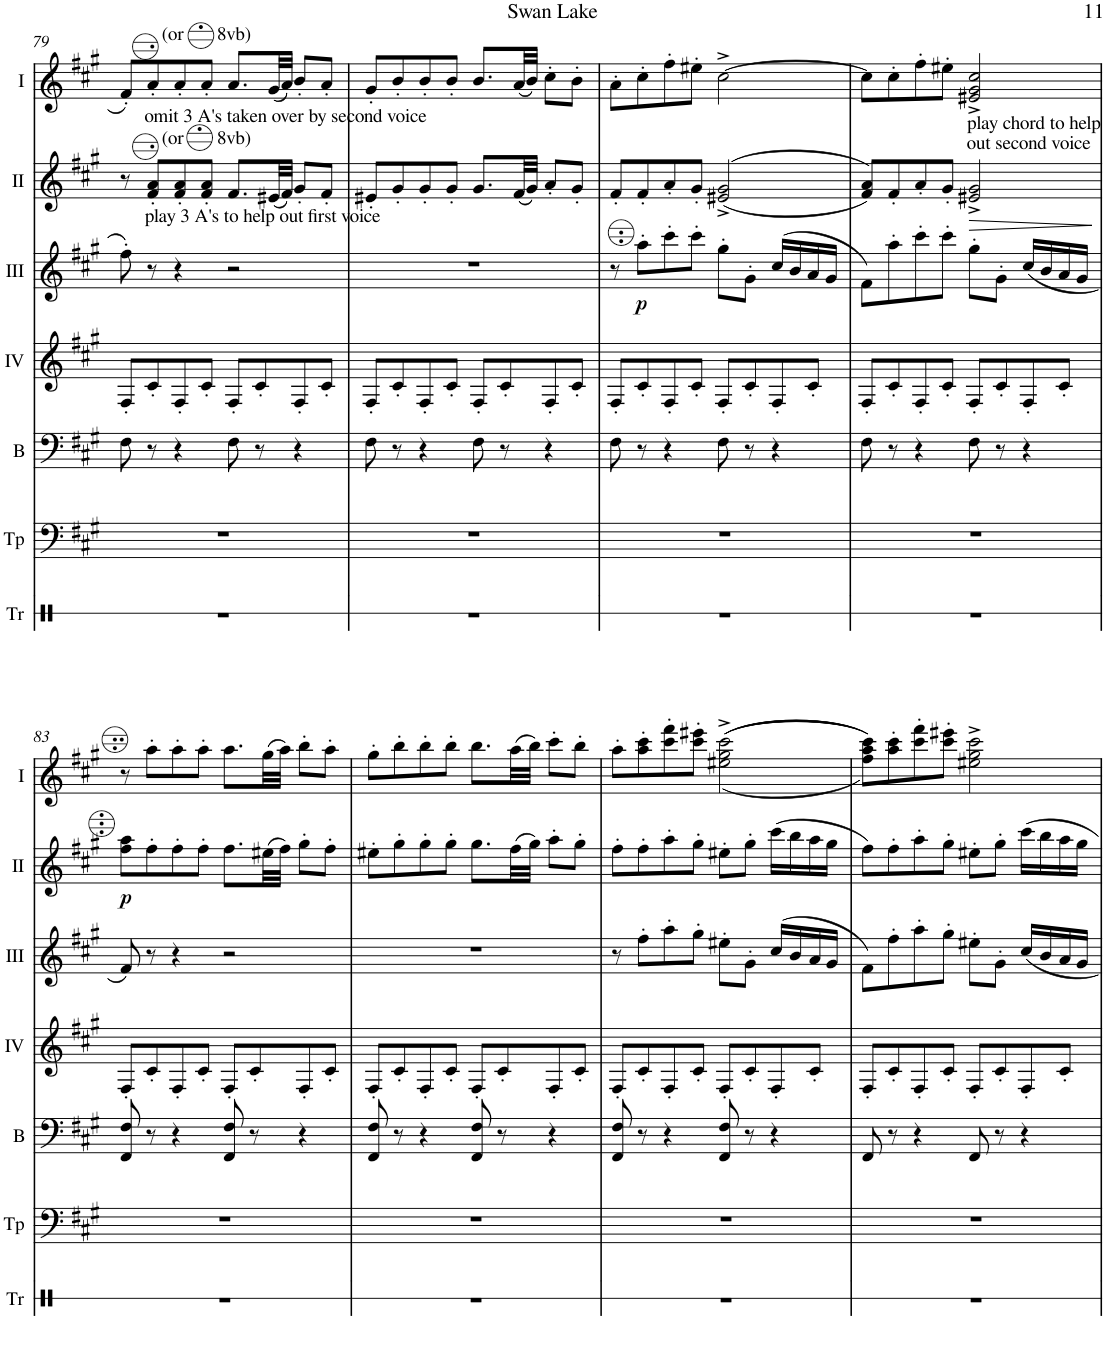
**kern	**kern	**kern	**kern	**kern	**dynam	**kern	**dynam	**kern
*part7	*part6	*part5	*part4	*part3	*part3	*part2	*part2	*part1
*staff7	*staff6	*staff5	*staff4	*staff3	*staff3	*staff2	*staff2	*staff1
*I"Triangle	*I"Timp.	*I"Bass	*I"Acc. 4	*I"Acc. 3	*	*I"Acc. 2	*	*I"Acc. 1
*I'Tr	*I'Tp	*I'B	*	*	*	*	*	*
!!LO:PB:g=z
*clefX	*clefF4	*clefF4	*clefG2	*clefG2	*	*clefG2	*	*clefG2
*	*	*Trd7c12	*Trd7c12	*Trd7c12	*	*	*	*
*k[]	*k[f#c#g#]	*k[f#c#g#]	*k[f#c#g#]	*k[f#c#g#]	*	*k[f#c#g#]	*	*k[f#c#g#]
*M4/4	*M4/4	*M4/4	*M4/4	*M4/4	*	*M4/4	*	*M4/4
*met(c)	*met(c)	*met(c)	*met(c)	*met(c)	*	*met(c)	*	*met(c)
=79	=79	=79	=79	=79	=79	=79	=79	=79
1r	1r	8F#\	8F#'/L	8fff#'\	.	8r	.	8f#'/L
!	!	!	!	!	!	!	!	!LO:TX:a:t=(or       8vb)
!	!	!	!	!	!	!	!	!LO:TX:b:t=omit 3 A's taken over by second voice
!	!	!	!	!	!	!LO:TX:a:t=(or       8vb)	!	!
!	!	!	!	!	!	!LO:TX:b:t=play 3 A's to help out first voice	!	!
.	.	8r	8c#'/	8r	.	8f#/' 8a/'L	.	8a'/
.	.	4r	8F#'/	4r	.	8f#/' 8a/'	.	8a'/
.	.	.	8c#'/J	.	.	8f#/' 8a/'J	.	8a'/J
.	.	8F#\	8F#'/L	2r	.	8.f#/L	.	8.a/L
.	.	8r	8c#'/	.	.	.	.	.
.	.	.	.	.	.	(32e#X/LL	.	(32g#/LL
.	.	.	.	.	.	32f#/JJJ)	.	32a/JJJ)
.	.	4r	8F#'/	.	.	8g#'/L	.	8b'/L
.	.	.	8c#'/J	.	.	8f#'/J	.	8a'/J
=80	=80	=80	=80	=80	=80	=80	=80	=80
1r	1r	8F#\	8F#'/L	1r	.	8e#X'/L	.	8g#'/L
.	.	8r	8c#'/	.	.	8g#'/	.	8b'/
.	.	4r	8F#'/	.	.	8g#'/	.	8b'/
.	.	.	8c#'/J	.	.	8g#'/J	.	8b'/J
.	.	8F#\	8F#'/L	.	.	8.g#/L	.	8.b/L
.	.	8r	8c#'/	.	.	.	.	.
.	.	.	.	.	.	(32f#/LL	.	(32a/LL
.	.	.	.	.	.	32g#/JJJ)	.	32b/JJJ)
.	.	4r	8F#'/	.	.	8a'/L	.	8cc#'\L
.	.	.	8c#'/J	.	.	8g#'/J	.	8b'\J
=81	=81	=81	=81	=81	=81	=81	=81	=81
1r	1r	8F#\	8F#'/L	8r	.	8f#'/L	.	8a'\L
!	!	!	!	!	!LO:DY:b	!	!	!
.	.	8r	8c#'/	8aa'\L	p	8f#'/	.	8cc#'\
.	.	4r	8F#'/	8ccc#'\	.	8a'/	.	8ff#'\
.	.	.	8c#'/J	8ccc#'\J	.	8g#'/J	.	8ee#X'\J
.	.	8F#\	8F#'/L	8gg#'\L	.	((>2e#X/^ 2g#/^	.	[2cc#^\
.	.	8r	8c#'/	8g#'\J	.	.	.	.
.	.	4r	8F#'/	(16cc#/LL	.	.	.	.
.	.	.	.	16b/	.	.	.	.
.	.	.	8c#'/J	16a/	.	.	.	.
.	.	.	.	16g#/JJ	.	.	.	.
=82	=82	=82	=82	=82	=82	=82	=82	=82
1r	1r	8F#\	8F#'/L	8f#\L)	.	8f#/ 8a/L))	.	8cc#\L]
.	.	8r	8c#'/	8aa'\	.	8f#'/	.	8cc#'\
.	.	4r	8F#'/	8ccc#'\	.	8a'/	.	8ff#'\
.	.	.	8c#'/J	8ccc#'\J	.	8g#'/J	.	8ee#X'\J
!	!	!	!	!	!	!	!	!LO:TX:b:t=play chord to help
!	!	!	!	!	!	!	!	!LO:TX:b:t=out second voice
!	!	!	!	!	!	!	!LO:HP:b	!
.	.	8F#\	8F#'/L	8gg#'\L	.	2e#X/^ 2g#/^	>	2e#X/^ 2g#/^ 2cc#/^
.	.	8r	8c#'/	8g#'\J	.	.	.	.
.	.	4r	8F#'/	(16cc#/LL	.	.	.	.
.	.	.	.	16b/	.	.	.	.
.	.	.	8c#'/J	16a/	.	.	.	.
.	.	.	.	16g#/JJ	.	.	.	.
.	.	.	.	.	.	.	]	.
!!LO:LB:g=z
=83	=83	=83	=83	=83	=83	=83	=83	=83
!	!	!	!	!	!	!	!LO:DY:b	!
1r	1r	8FF#/ 8F#/	8F#'/L	8f#/)	.	8f#\ 8a\L	p	8r
.	.	8r	8c#'/	8r	.	8f#'\	.	8a'\L
.	.	4r	8F#'/	4r	.	8f#'\	.	8a'\
.	.	.	8c#'/J	.	.	8f#'\J	.	8a'\J
.	.	8FF#/ 8F#/	8F#'/L	2r	.	8.f#\L	.	8.a\L
.	.	8r	8c#'/	.	.	.	.	.
.	.	.	.	.	.	(32e#X\LL	.	(32g#\LL
.	.	.	.	.	.	32f#\JJJ)	.	32a\JJJ)
.	.	4r	8F#'/	.	.	8g#'\L	.	8b'\L
.	.	.	8c#'/J	.	.	8f#'\J	.	8a'\J
=84	=84	=84	=84	=84	=84	=84	=84	=84
1r	1r	8FF#/ 8F#/	8F#'/L	1r	.	8e#X'\L	.	8g#'\L
.	.	8r	8c#'/	.	.	8g#'\	.	8b'\
.	.	4r	8F#'/	.	.	8g#'\	.	8b'\
.	.	.	8c#'/J	.	.	8g#'\J	.	8b'\J
.	.	8FF#/ 8F#/	8F#'/L	.	.	8.g#\L	.	8.b\L
.	.	8r	8c#'/	.	.	.	.	.
.	.	.	.	.	.	(32f#\LL	.	(32a\LL
.	.	.	.	.	.	32g#\JJJ)	.	32b\JJJ)
.	.	4r	8F#'/	.	.	8a'\L	.	8cc#'\L
.	.	.	8c#'/J	.	.	8g#'\J	.	8b'\J
=85	=85	=85	=85	=85	=85	=85	=85	=85
1r	1r	8FF#/ 8F#/	8F#'/L	8r	.	8f#'\L	.	8a'\L
.	.	8r	8c#'/	8ff#'\L	.	8f#'\	.	8a\' 8cc#\'
.	.	4r	8F#'/	8aa'\	.	8a'\	.	8cc#\' 8ff#\'
.	.	.	8c#'/J	8gg#'\J	.	8g#'\J	.	8cc#\' 8ee#X\'J
.	.	8FF#/ 8F#/	8F#'/L	8ee#X'\L	.	8e#X'\L	.	((>(<2e#X\^ 2g#\^ 2cc#\^
.	.	8r	8c#'/	8g#'\J	.	8g#'\J	.	.
.	.	4r	8F#'/	(16cc#/LL	.	(16cc#\LL	.	.
.	.	.	.	16b/	.	16b\	.	.
.	.	.	8c#'/J	16a/	.	16a\	.	.
.	.	.	.	16g#/JJ	.	16g#\JJ	.	.
=86	=86	=86	=86	=86	=86	=86	=86	=86
1r	1r	8FF#/	8F#'/L	8f#\L)	.	8f#\L)	.	8f#\ 8a\ 8cc#\L)))
.	.	8r	8c#'/	8ff#'\	.	8f#'\	.	8a\' 8cc#\'
.	.	4r	8F#'/	8aa'\	.	8a'\	.	8cc#\' 8ff#\'
.	.	.	8c#'/J	8gg#'\J	.	8g#'\J	.	8cc#\' 8ee#X\'J
.	.	8FF#/	8F#'/L	8ee#X'\L	.	8e#X'\L	.	2e#X\^ 2g#\^ 2cc#\^
.	.	8r	8c#'/	8g#'\J	.	8g#'\J	.	.
.	.	4r	8F#'/	16cc#/LL	.	16cc#\LL	.	.
.	.	.	.	16b/	.	16b\	.	.
.	.	.	8c#'/J	16a/	.	16a\	.	.
.	.	.	.	16g#/JJ	.	16g#\JJ	.	.
=	=	=	=	=	=	=	=	=
*-	*-	*-	*-	*-	*-	*-	*-	*-
